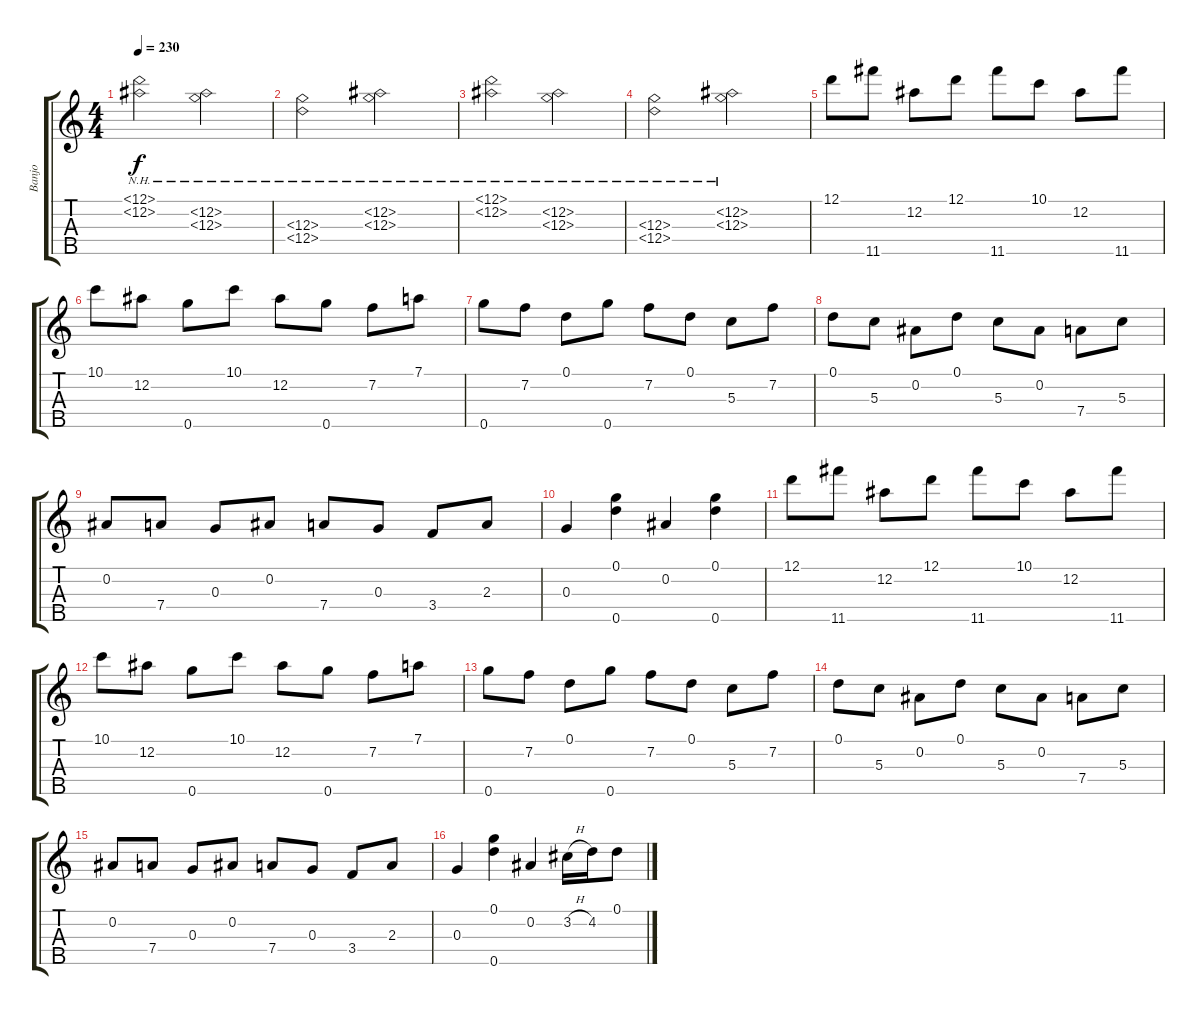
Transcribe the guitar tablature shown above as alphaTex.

\track ("Banjo" "Banjo") {instrument banjo}
\staff {score tabs}
\tuning (D4 Bb3 G3 D3 G4) {hide}
\displaytranspose 12
\ts (4 4)
\tempo 230
\clef g2
\ks c
(12.1{nh} 12.2{nh}).2{dy f instrument banjo} (12.2{nh} 12.3{nh}).2 |
(12.3{nh} 12.4{nh}).2 (12.2{nh} 12.3{nh}).2 |
(12.1{nh} 12.2{nh}).2 (12.2{nh} 12.3{nh}).2 |
(12.3{nh} 12.4{nh}).2 (12.2{nh} 12.3{nh}).2 |
12.1.8 11.5.8 12.2.8 12.1.8 11.5.8 10.1.8 12.2.8 11.5.8 |
10.1.8 12.2.8 0.5.8 10.1.8 12.2.8 0.5.8 7.2.8 7.1.8 |
0.5.8 7.2.8 0.1.8 0.5.8 7.2.8 0.1.8 5.3.8 7.2.8 |
0.1.8 5.3.8 0.2.8 0.1.8 5.3.8 0.2.8 7.4.8 5.3.8 |
0.2.8 7.4.8 0.3.8 0.2.8 7.4.8 0.3.8 3.4.8 2.3.8 |
0.3.4 (0.1 0.5).4 0.2.4 (0.1 0.5).4 |
12.1.8 11.5.8 12.2.8 12.1.8 11.5.8 10.1.8 12.2.8 11.5.8 |
10.1.8 12.2.8 0.5.8 10.1.8 12.2.8 0.5.8 7.2.8 7.1.8 |
0.5.8 7.2.8 0.1.8 0.5.8 7.2.8 0.1.8 5.3.8 7.2.8 |
0.1.8 5.3.8 0.2.8 0.1.8 5.3.8 0.2.8 7.4.8 5.3.8 |
0.2.8 7.4.8 0.3.8 0.2.8 7.4.8 0.3.8 3.4.8 2.3.8 |
0.3.4 (0.1 0.5).4 0.2.4 3.2{h}.16 4.2.16 0.1.8
